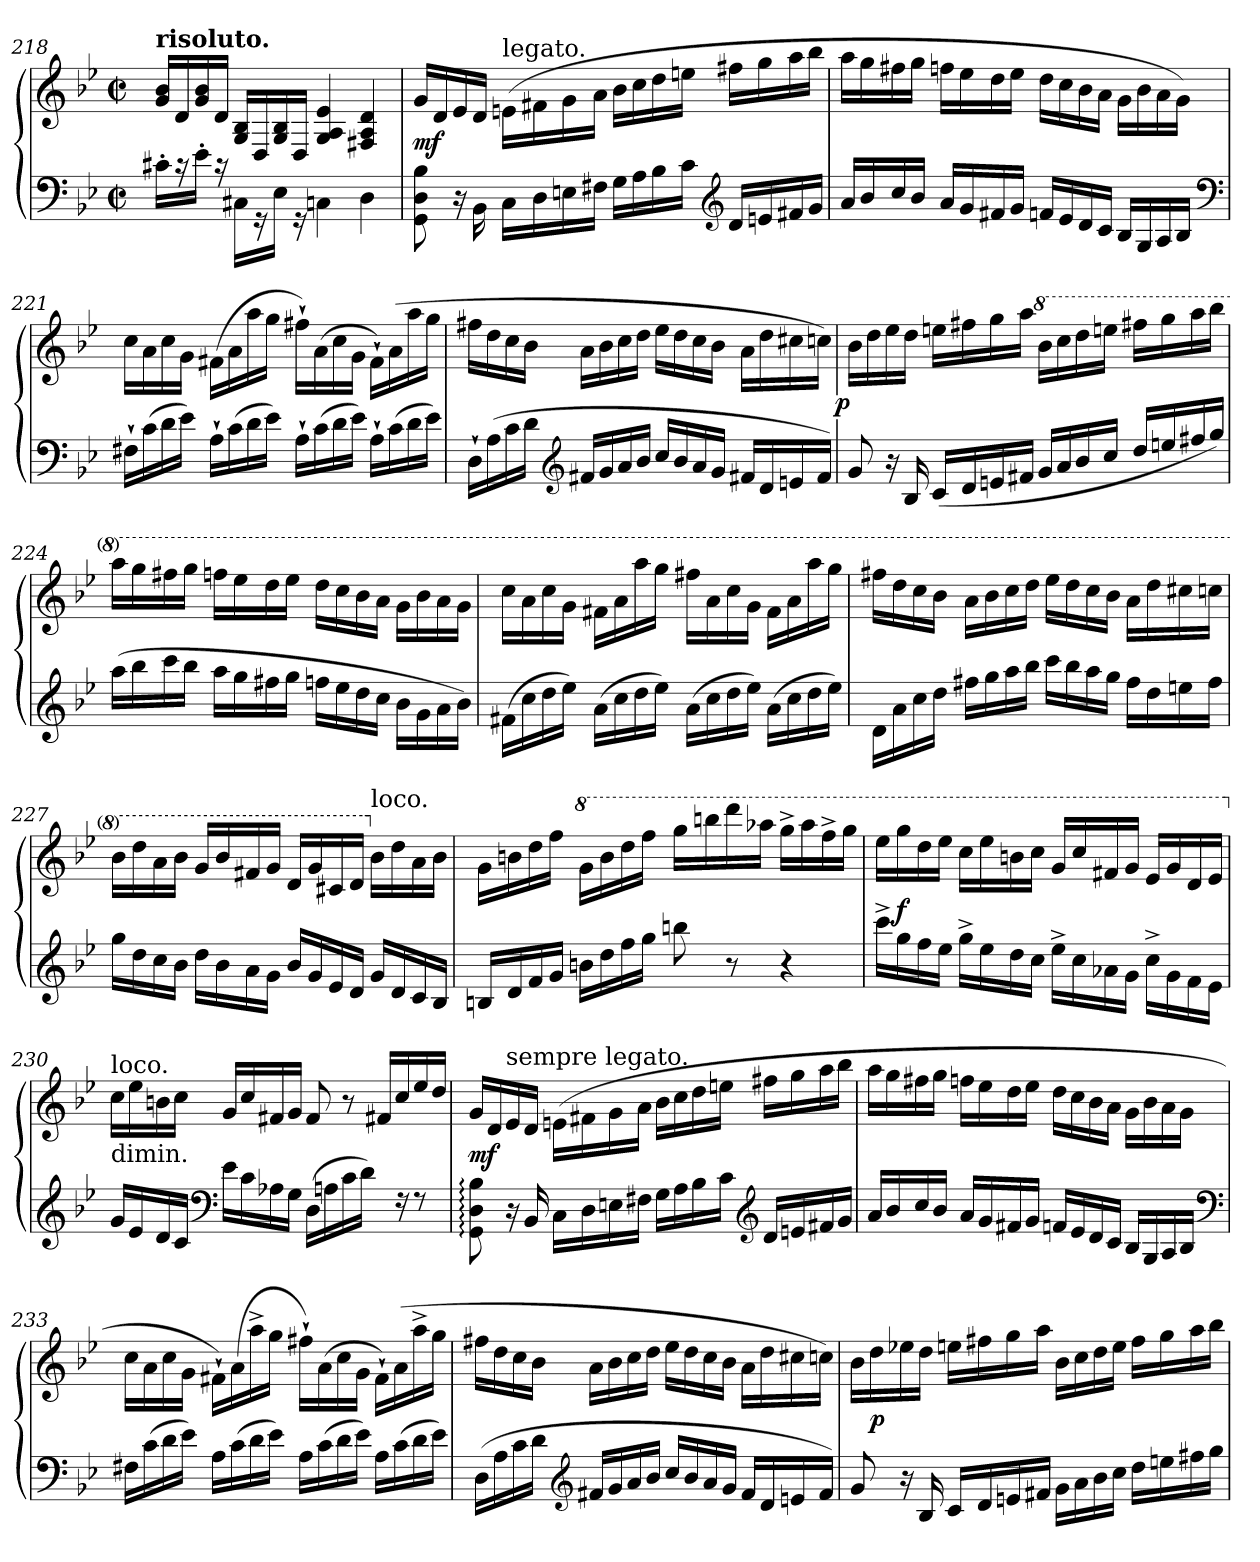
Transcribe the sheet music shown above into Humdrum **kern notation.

**kern	**kern	**dynam
*part1	*part1	*part1
*staff2	*staff1	*staff1/2
*clefF4	*clefG2	*
*k[b-e-]	*k[b-e-]	*
*g:	*g:	*
*M2/2	*M2/2	*
*met(c|)	*met(c|)	*
=218	=218	=218
!	!LO:TX:a:B:t=risoluto.	!
16c#X'>LL	16b- 16gLL	.
16rc	16d	.
16e-'>JJ	16b- 16g	.
16rc	16dJJ	.
16C#X\LL	16B-/ 16G/LL	.
16rGG	16D/	.
16E-\JJ	16B-/ 16G/	.
16rGG	16D/JJ	.
4Cn\	4e-/ 4A/ 4G/	.
4D\	4d/ 4A/ 4F#X/	.
=219	=219	=219
8B- 8D 8GG	16gLL	mf
.	16d	.
16r	16e-	.
16BB-\	16dJJ	.
!	!LO:TX:a:t=legato.	!
16CLL	(>16en\LL	.
16D	16f#X	.
16En	16g	.
16F#XJJ	16aJJ	.
16GLL	16b-LL	.
16A	16cc	.
16B-	16dd	.
16cJJ	16eeJJ	.
*clefG2	*	*
16dLL	16ff#XLL	.
16en	16gg	.
16f#X	16aa	.
16gJJ	16bb-JJ	.
=220	=220	=220
16a/LL	16aaLL	.
16b-	16gg	.
16cc	16ff#X	.
16b-JJ	16ggJJ	.
16aLL	16ffnLL	.
16g	16ee-	.
16f#X	16dd	.
16gJJ	16ee-JJ	.
16fnLL	16ddLL	.
16e-	16cc	.
16d	16b-	.
16cJJ	16aJJ	.
16B-LL	16g\LL	.
16G	16b-	.
16A	16a	.
16B-JJ	16gJJ)	.
*clefF4	*	*
=221	=221	=221
16F#X`>LL	16cc\LL	.
(>16c	16a	.
16d	16cc	.
16e-JJ)	16gJJ	.
16A`>LL	(>16f#XLL	.
(>16c	16a	.
16d	16aa	.
16e-JJ)	16ggJJ	.
16A`>LL	16ff#X`>LL)	.
(>16c	(>16a	.
16d	16cc	.
16e-JJ)	16gJJ	.
16A`>LL	16f#`>LL)	.
(>16c	(>16a	.
16d	16aa	.
16e-JJ)	16ggJJ	.
=222	=222	=222
16D`LL	16ff#XLL	.
(>16A	16dd	.
16c	16cc	.
16dJJ	16b-JJ	.
*clefG2	*	*
16f#XLL	16aLL	.
16g	16b-	.
16a	16cc	.
16b-JJ	16ddJJ	.
16ccLL	16ee-LL	.
16b-	16dd	.
16a	16cc	.
16gJJ	16b-JJ	.
16f#XLL	16aLL	.
16d	16dd	.
16en	16cc#X	.
16f#JJ)	16ccnJJ)	.
=223	=223	=223
!	!	!LO:DY:rj
8g	16b-LL	p
.	16dd	.
16r	16ee-	.
16B-	16ddJJ	.
(<16cLL	16eenLL	.
16d	16ff#X	.
16en	16gg	.
16f#XJJ	16aaJJ	.
*	*8va	*
16gLL	16bb-LL	.
16a	16ccc	.
16b-	16ddd	.
16ccJJ	16eeenJJ	.
16dd/LL	16fff#XLL	.
16een	16ggg	.
16ff#X	16aaa	.
16ggJJ)	16bbb-JJ	.
=224	=224	=224
(>16aaLL	16aaaLL	.
16bb-	16ggg	.
16ccc	16fff#X	.
16bb-JJ	16gggJJ	.
16aaLL	16fffnLL	.
16gg	16eee-	.
16ff#X	16ddd	.
16ggJJ	16eee-JJ	.
16ffnLL	16dddLL	.
16ee-	16ccc	.
16dd	16bb-	.
16ccJJ	16aaJJ	.
16b-\LL	16gg\LL	.
16g	16bb-	.
16a	16aa	.
16b-JJ)	16ggJJ	.
=225	=225	=225
(>16f#XLL	16ccc\LL	.
16cc	16aa	.
16dd	16ccc	.
16ee-JJ)	16ggJJ	.
(>16aLL	16ff#XLL	.
16cc	16aa	.
16dd	16aaa	.
16ee-JJ)	16gggJJ	.
(>16aLL	16fff#XLL	.
16cc	16aa	.
16dd	16ccc	.
16ee-JJ)	16ggJJ	.
(>16aLL	16ff#LL	.
16cc	16aa	.
16dd	16aaa	.
16ee-JJ)	16gggJJ	.
=226	=226	=226
16d\LL	16fff#XLL	.
16a	16ddd	.
16cc	16ccc	.
16ddJJ	16bb-JJ	.
16ff#XLL	16aaLL	.
16gg	16bb-	.
16aa	16ccc	.
16bb-JJ	16dddJJ	.
16cccLL	16eee-LL	.
16bb-	16ddd	.
16aa	16ccc	.
16ggJJ	16bb-JJ	.
16ff#LL	16aaLL	.
16dd	16ddd	.
16een	16ccc#X	.
16ff#JJ	16cccnJJ	.
=227	=227	=227
16ggLL	16bb-LL	.
16dd	16ddd	.
16cc	16aa	.
16b-JJ	16bb-JJ	.
16dd\LL	16gg/LL	.
16b-	16bb-	.
16a	16ff#X	.
16gJJ	16ggJJ	.
16b-/LL	16ddLL	.
16g	16gg	.
16e-	16cc#X	.
16dJJ	16ddJJ	.
*	*X8va	*
!	!LO:TX:a:t=loco.	!
16gLL	16b-LL	.
16d	16dd	.
16c	16a	.
16B-JJ	16b-JJ	.
=228	=228	=228
16BnLL	16gLL	.
16d	16bn	.
16f	16dd	.
16gJJ	16ffJJ	.
*	*8va	*
16bnLL	16ggLL	.
16dd	16bb	.
16ff	16ddd	.
16ggJJ	16fffJJ	.
8bbn	16gggLL	.
.	16bbbn	.
8r	16dddd	.
.	16aaa-XJJ	.
4r	16ggg^<LL	.
.	16aaa-	.
.	16fff^<	.
.	16gggJJ	.
=229	=229	=229
16ccc^<LL	16eee-LL	.
16gg	16ggg	f
16ff	16ddd	.
16ee-JJ	16eee-JJ	.
16gg^<LL	16cccLL	.
16ee-	16eee-	.
16dd	16bbn	.
16ccJJ	16cccJJ	.
16ee-^<LL	16ggLL	.
16cc	16ccc	.
16a-X	16ff#X	.
16gJJ	16ggJJ	.
16cc^<\LL	16ee-LL	.
16g	16gg	.
16f	16dd	.
16e-JJ	16ee-JJ	.
=230	=230	=230
*	*X8va	*
!	!LO:TX:c:t=dimin.	!
!	!LO:TX:a:t=loco.	!
16gLL	16ccLL	.
16e-	16ee-	.
16d	16bn	.
16cJJ	16ccJJ	.
*clefF4	*	*
16e-LL	16gLL	.
16c	16cc	.
16A-X	16f#X	.
16GJJ	16gJJ	.
(>16DLL	8f#	.
16An	.	.
16c	8r	.
16dJJ)	.	.
16ryy	16f#X/LL	.
16rF	16cc	.
8rF	16ee-	.
.	16ddJJ	.
=231	=231	=231
8B-: 8D: 8GG:	16gLL	mf
.	16d	.
!	!LO:TX:a:t=sempre legato.	!
16r	16e-	.
16BB-	16dJJ	.
16CLL	(>16en\LL	.
16D	16f#X	.
16En	16g	.
16F#XJJ	16aJJ	.
16GLL	16b-LL	.
16A	16cc	.
16B-	16dd	.
16cJJ	16eeJJ	.
*clefG2	*	*
16dLL	16ff#LL	.
16e	16gg	.
16f#	16aa	.
16gJJ	16bb-JJ	.
=232	=232	=232
16a/LL	16aaLL	.
16b-	16gg	.
16cc	16ff#X	.
16b-JJ	16ggJJ	.
16a/LL	16ffnLL	.
16g	16ee-	.
16f#X	16dd	.
16gJJ	16ee-JJ	.
16fnLL	16ddLL	.
16e-	16cc	.
16d	16b-	.
16cJJ	16aJJ	.
16B-LL	16g\LL	.
16G	16b-	.
16A	16a	.
16B-JJ	16gJJ	.
*clefF4	*	*
=233	=233	=233
16F#XLL	16cc\LL	.
(>16c	16a	.
16d	16cc	.
16e-JJ)	16gJJ	.
16ALL	16f#X`>LL)	.
(16c	(16a	.
16d	16aa^<	.
16e-JJ)	16ggJJ	.
16ALL	16ff#X`>LL)	.
(16c	(>16a	.
16d	16cc	.
16e-JJ)	16gJJ	.
16ALL	16f#`>LL)	.
(16c	(>16a	.
16d	16aa^<	.
16e-JJ)	16ggJJ	.
=234	=234	=234
(>16DLL	16ff#XLL	.
16A	16dd	.
16c	16cc	.
16dJJ	16b-JJ	.
*clefG2	*	*
16f#XLL	16aLL	.
16g	16b-	.
16a	16cc	.
16b-JJ	16ddJJ	.
16ccLL	16ee-LL	.
16b-	16dd	.
16a	16cc	.
16gJJ	16b-JJ	.
16f#LL	16aLL	.
16d	16dd	.
16en	16cc#X	.
16f#JJ)	16ccnJJ)	.
=235	=235	=235
8g	16b-LL	.
.	16dd	p
16r	16ee-X	.
16B-	16ddJJ	.
16cLL	16eenLL	.
16d	16ff#X	.
16en	16gg	.
16f#XJJ	16aaJJ	.
16g\LL	16b-LL	.
16a	16cc	.
16b-	16dd	.
16ccJJ	16eeJJ	.
16ddLL	16ff#LL	.
16een	16gg	.
16ff#X	16aa	.
16ggJJ	16bb-JJ	.
=	=	=
*-	*-	*-
